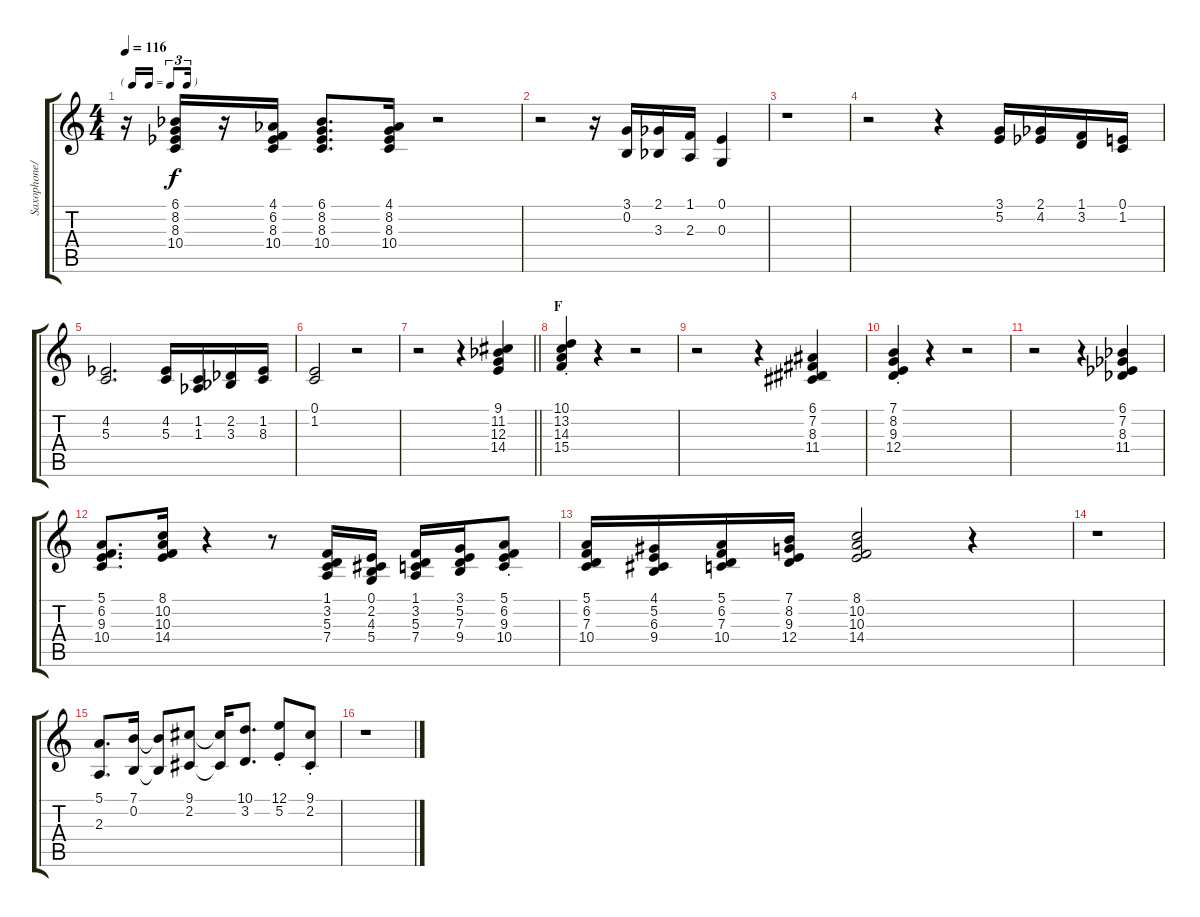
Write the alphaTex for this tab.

\track ("Saxophone/Flute" "Saxophone/") {instrument flute}
\staff {score tabs}
\tuning (E4 B3 G3 D3 A2 E2) {hide}
\ts (4 4)
\tf triplet16th
\tempo 116
\clef g2
\ks c
r.16{dy f} (6.1{acc b} 8.2 8.3{acc b} 10.4).16 r.16 (4.1{acc b} 6.2 8.3{acc b} 10.4).16 (6.1{acc b} 8.2 8.3{acc b} 10.4).8{d} (4.1{acc b} 8.2 8.3{acc b} 10.4).16 r.2 |
r.2 r.16 (3.1 0.2).16 (2.1{acc b} 3.3{acc b}).16 (1.1 2.3).16 (0.1 0.3).4 |
r.1 |
r.2 r.4 (3.1 5.2).16 (2.1{acc b} 4.2{acc b}).16 (1.1 3.2).16 (0.1 1.2).16 |
(4.2{acc b} 5.3).2{d} (4.2{acc b} 5.3).16 (1.2 1.3{acc b}).16 (2.2{acc b} 3.3{acc b}).16 (1.2 8.3{acc b}).16 |
(0.1 1.2).2 r.2 |
\barLineRight lightlight
r.2 r.4 (9.1 11.2{acc b} 12.3 14.4).4 |
\section ("" "F")
(10.1{st} 13.2{st} 14.3{st} 15.4{st}).4 r.4 r.2 |
r.2 r.4 (6.1 7.2 8.3 11.4).4 |
(7.1{st} 8.2{st} 9.3{st} 12.4{st}).4 r.4 r.2 |
r.2 r.4 (6.1{acc b} 7.2{acc b} 8.3{acc b} 11.4{acc b}).4 |
(5.1 6.2 9.3 10.4).8{d} (8.1 10.2 10.3 14.4).16 r.4 r.8 (1.1 3.2 5.3 7.4).16 (0.1 2.2 4.3 5.4).16 (1.1 3.2 5.3 7.4).16 (3.1 5.2 7.3 9.4).16 (5.1{st} 6.2{st} 9.3{st} 10.4{st}).8 |
(5.1 6.2 7.3 10.4).16 (4.1 5.2 6.3 9.4).16 (5.1 6.2 7.3 10.4).16 (7.1 8.2 9.3 12.4).16 (8.1 10.2 10.3 14.4).2 r.4 |
r.1 |
(5.1 2.3).8{d} (7.1 0.2).16 (7.1{t} 0.2{t}).8 (9.1 2.2).8 (9.1{t} 2.2{t}).16 (10.1 3.2).8{d} (12.1{st} 5.2{st}).8 (9.1{st} 2.2{st}).8 |
r.1
